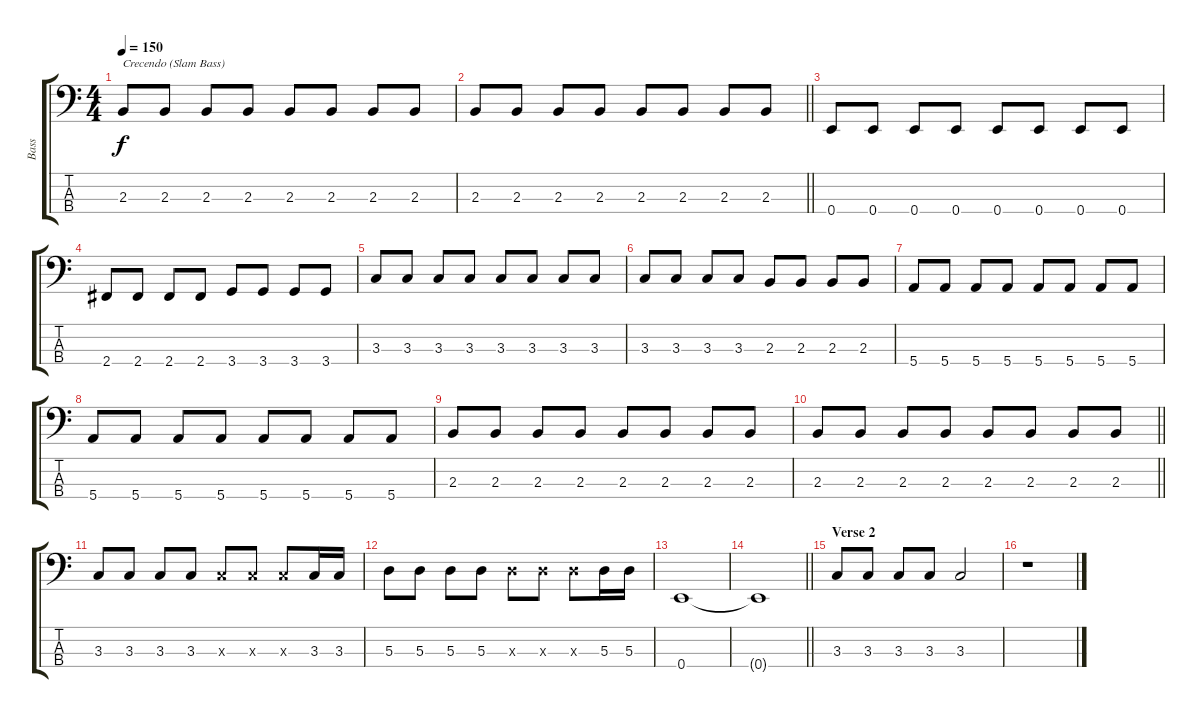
\track ("Bass" "Bass") {instrument electricbassfinger}
\staff {score tabs}
\tuning (G2 D2 A1 E1) {hide}
\ts (4 4)
\tempo 150
\clef f4
\ks c
2.3.8{txt "Crecendo (Slam Bass)" dy f} 2.3.8 2.3.8 2.3.8 2.3.8 2.3.8 2.3.8 2.3.8 |
\barLineRight lightlight
2.3.8 2.3.8 2.3.8 2.3.8 2.3.8 2.3.8 2.3.8 2.3.8 |
\section ("" "")
0.4.8 0.4.8 0.4.8 0.4.8 0.4.8 0.4.8 0.4.8 0.4.8 |
2.4.8 2.4.8 2.4.8 2.4.8 3.4.8 3.4.8 3.4.8 3.4.8 |
3.3.8 3.3.8 3.3.8 3.3.8 3.3.8 3.3.8 3.3.8 3.3.8 |
3.3.8 3.3.8 3.3.8 3.3.8 2.3.8 2.3.8 2.3.8 2.3.8 |
5.4.8 5.4.8 5.4.8 5.4.8 5.4.8 5.4.8 5.4.8 5.4.8 |
5.4.8 5.4.8 5.4.8 5.4.8 5.4.8 5.4.8 5.4.8 5.4.8 |
2.3.8 2.3.8 2.3.8 2.3.8 2.3.8 2.3.8 2.3.8 2.3.8 |
\barLineRight lightlight
2.3.8 2.3.8 2.3.8 2.3.8 2.3.8 2.3.8 2.3.8 2.3.8 |
\section ("" "")
3.3.8 3.3.8 3.3.8 3.3.8 3.3{x}.8 3.3{x}.8 3.3{x}.8 3.3.16 3.3.16 |
5.3.8 5.3.8 5.3.8 5.3.8 5.3{x}.8 5.3{x}.8 5.3{x}.8 5.3.16 5.3.16 |
0.4.1 |
\barLineRight lightlight
0.4{t}.1 |
\section ("" "Verse 2")
3.3.8 3.3.8 3.3.8 3.3.8 3.3.2 |
r.1
